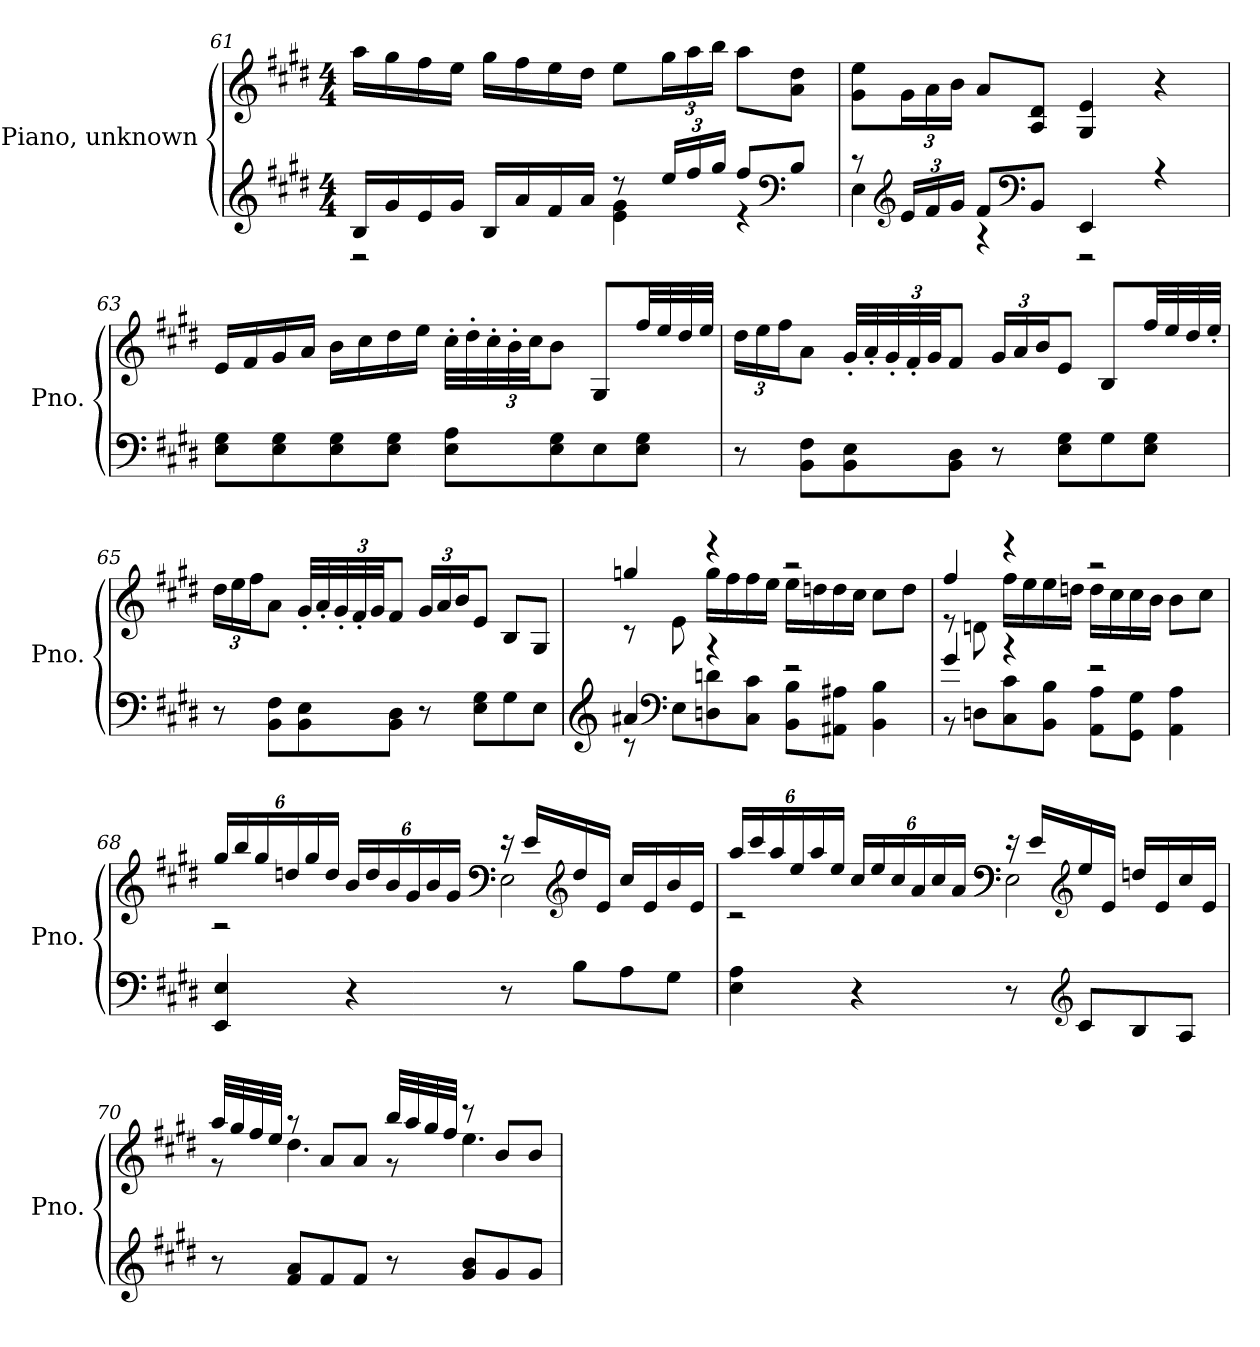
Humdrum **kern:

**kern	**kern
*part1	*part1
*staff2	*staff1
*I"Piano, unknown	*
*I'Pno.	*
*clefG2	*clefG2
*k[f#c#g#d#]	*k[f#c#g#d#]
*M4/4	*M4/4
=61	=61
*^	*
16B/LL	2r	16aa\LL
16g#/	.	16gg#\
16e/	.	16ff#\
16g#/JJ	.	16ee\JJ
16B/LL	.	16gg#\LL
16a/	.	16ff#\
16f#/	.	16ee\
16a/JJ	.	16dd#\JJ
8r	4e\ 4g#\	8ee\L
*Xbrackettup	*	*Xbrackettup
24ee/LL	.	24gg#\L
24ff#/	.	24aa\
24gg#/JJ	.	24bb\JJ
8ff#/L	4r	8aa\L
*clefF4	*	*
8B/J	.	8a\ 8dd#\J
!!LO:LB:g=z
=62	=62	=62
8r	4E\	8g#\ 8ee\L
*clefG2	*	*
24e/LL	.	24g#\L
24f#/	.	24a\
24g#/JJ	.	24b\JJ
8f#/L	4r	8a/L
*clefF4	*	*
8BB/J	.	8A/ 8d#/J
4EE/	2r	4G#/ 4e/
4r	.	4r
*v	*v	*
=63	=63
8E\ 8G#\L	16e/LL
.	16f#/
8E\ 8G#\	16g#/
.	16a/JJ
8E\ 8G#\	16b\LL
.	16cc#\
8E\ 8G#\J	16dd#\
.	16ee\JJ
8E\ 8A\L	32cc#'\LLL
.	32dd#'\
.	48cc#'\
.	48b'\
.	48cc#\JJ
8E\ 8G#\	8b\J
8E\	8G#/L
8E\ 8G#\J	32ff#/LL
.	32ee/
.	32dd#/
.	32ee/JJJ
!!LO:LB:g=z
=64	=64
8r	24dd#\LL
.	24ee\
.	24ff#\J
8BB\ 8F#\L	8a\J
8BB\ 8E\	32g#'/LLL
.	32a'/
.	48g#'/
.	48f#'/
.	48g#/JJ
8BB\ 8D#\J	8f#/J
8r	24g#/LL
.	24a/
.	24b/J
8E\ 8G#\L	8e/J
8G#\	8B/L
8E\ 8G#\J	32ff#/LL
.	32ee/
.	32dd#/
.	32ee'/JJJ
=65	=65
8r	24dd#\LL
.	24ee\
.	24ff#\J
8BB\ 8F#\L	8a\J
8BB\ 8E\	32g#'/LLL
.	32a'/
.	48g#'/
.	48f#'/
.	48g#/JJ
8BB\ 8D#\J	8f#/J
8r	24g#/LL
.	24a/
.	24b/J
8E\ 8G#\L	8e/J
8G#\	8B/L
8E\J	8G#/J
!!LO:LB:g=z
=66	=66
*clefG2	*
*^	*^
4a#X/	8r	4ggn/	8r
*clefF4	*	*	*
.	8E\L	.	8e\
4r	8Dn\ 8dn\	4r	16gg\LL
.	.	.	16ff#\
.	8C#\ 8c#\J	.	16ff#\
.	.	.	16ee\JJ
2r	8BB\ 8B\L	2r	16ee\LL
.	.	.	16ddn\
.	8AA#X\ 8A#X\J	.	16dd\
.	.	.	16cc#\JJ
.	4BB\ 4B\	.	8cc#\L
.	.	.	8dd\J
=67	=67	=67	=67
4g#/	8r	4ff#/	8r
.	8Dn\L	.	8dn\
4r	8C#\ 8c#\	4r	16ff#\LL
.	.	.	16ee\
.	8BB\ 8B\J	.	16ee\
.	.	.	16ddn\JJ
2r	8AA\ 8A\L	2r	16dd\LL
.	.	.	16cc#\
.	8GG#\ 8G#\J	.	16cc#\
.	.	.	16b\JJ
.	4AA\ 4A\	.	8b\L
.	.	.	8cc#\J
*v	*v	*	*
!!LO:PB:g=z	!!
=68	=68	=68
4EE/ 4E/	24gg#/LL	2r
.	24bb/	.
.	24gg#/	.
.	24ddn/	.
.	24gg#/	.
.	24dd/JJ	.
4r	24b/LL	.
.	24dd/	.
.	24b/	.
.	24g#/	.
.	24b/	.
.	24g#/JJ	.
*	*clefF4	*
8r	16r	2E\
.	16e/LL	.
*	*clefG2	*
8B\L	16dd/	.
.	16e/JJ	.
8A\	16cc#/LL	.
.	16e/	.
8G#\J	16b/	.
.	16e/JJ	.
!!LO:LB:g=z	!!
=69	=69	=69
4E\ 4A\	24aa/LL	2r
.	24ccc#/	.
.	24aa/	.
.	24ee/	.
.	24aa/	.
.	24ee/JJ	.
4r	24cc#/LL	.
.	24ee/	.
.	24cc#/	.
.	24a/	.
.	24cc#/	.
.	24a/JJ	.
*	*clefF4	*
8r	16r	2E\
.	16e/LL	.
*clefG2	*clefG2	*
8c#/L	16ee/	.
.	16e/JJ	.
8B/	16ddn/LL	.
.	16e/	.
8A/J	16cc#/	.
.	16e/JJ	.
=70	=70	=70
8r	32aa/LLL	8r
.	32gg#/	.
.	32ff#/	.
.	32ee/JJJ	.
8f#/ 8a/L	8r	4.dd#\
8f#/	8a/L	.
8f#/J	8a/J	.
8r	32bb/LLL	8r
.	32aa/	.
.	32gg#/	.
.	32ff#/JJJ	.
8g#/ 8b/L	8r	4.ee\
8g#/	8b/L	.
8g#/J	8b/J	.
*	*v	*v
=	=
*-	*-
